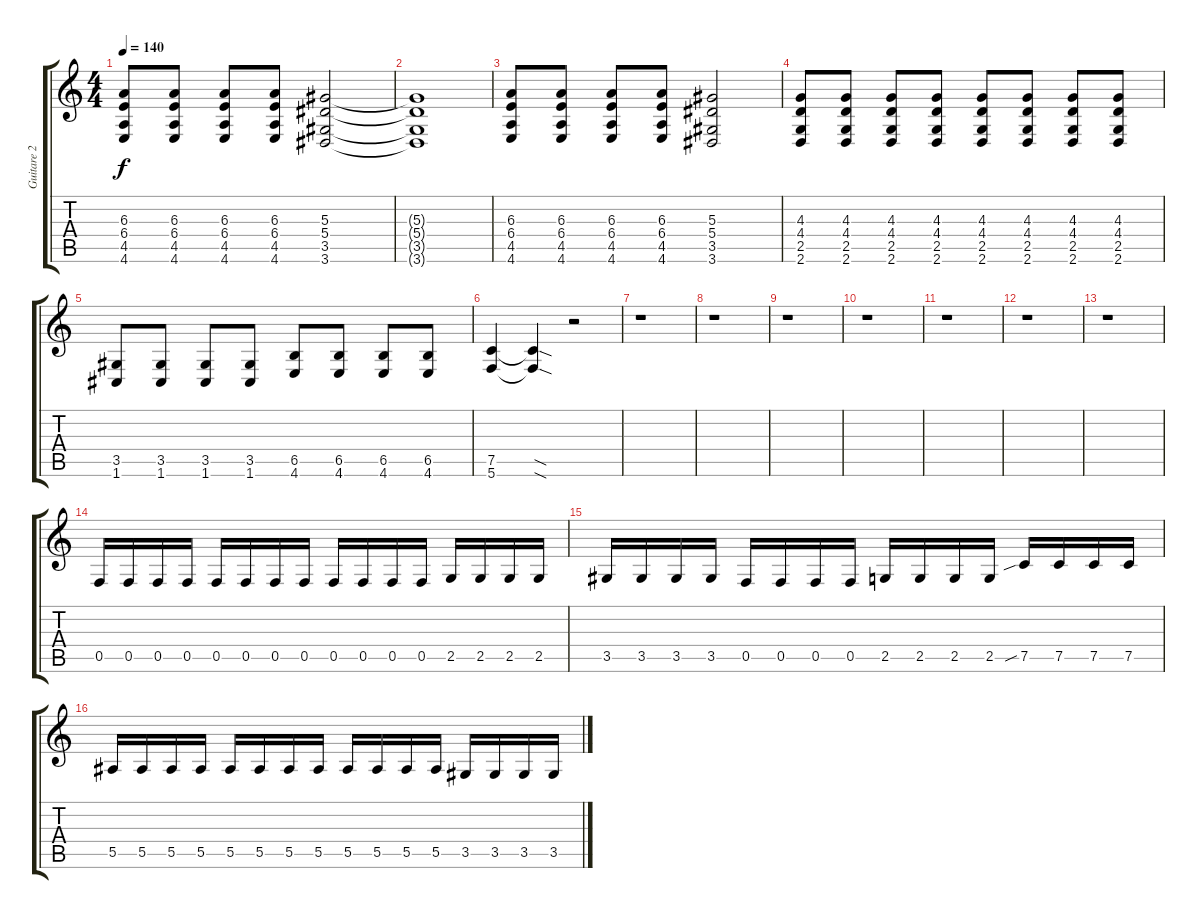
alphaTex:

\track ("Guitare 2" "Guitare 2") {instrument distortionguitar}
\staff {score tabs}
\tuning (C4 G3 Eb3 Bb2 F2 C2) {hide}
\ts (4 4)
\tempo 140
\clef g2
\ks c
(6.3 6.4 4.5 4.6).8{dy f} (6.3 6.4 4.5 4.6).8 (6.3 6.4 4.5 4.6).8 (6.3 6.4 4.5 4.6).8 (5.3 5.4 3.5 3.6).2 |
(5.3{t} 5.4{t} 3.5{t} 3.6{t}).1 |
(6.3 6.4 4.5 4.6).8 (6.3 6.4 4.5 4.6).8 (6.3 6.4 4.5 4.6).8 (6.3 6.4 4.5 4.6).8 (5.3 5.4 3.5 3.6).2 |
(4.3 4.4 2.5 2.6).8 (4.3 4.4 2.5 2.6).8 (4.3 4.4 2.5 2.6).8 (4.3 4.4 2.5 2.6).8 (4.3 4.4 2.5 2.6).8 (4.3 4.4 2.5 2.6).8 (4.3 4.4 2.5 2.6).8 (4.3 4.4 2.5 2.6).8 |
(3.5 1.6).8 (3.5 1.6).8 (3.5 1.6).8 (3.5 1.6).8 (6.5 4.6).8 (6.5 4.6).8 (6.5 4.6).8 (6.5 4.6).8 |
(7.5 5.6).4 (7.5{sod t} 5.6{sod t}).4 r.2 |
r.1 |
r.1 |
r.1 |
r.1 |
r.1 |
r.1 |
r.1 |
0.5.16 0.5.16 0.5.16 0.5.16 0.5.16 0.5.16 0.5.16 0.5.16 0.5.16 0.5.16 0.5.16 0.5.16 2.5.16 2.5.16 2.5.16 2.5.16 |
3.5.16 3.5.16 3.5.16 3.5.16 0.5.16 0.5.16 0.5.16 0.5.16 2.5.16 2.5.16 2.5.16 2.5.16 7.5{sib}.16 7.5.16 7.5.16 7.5.16 |
5.5.16 5.5.16 5.5.16 5.5.16 5.5.16 5.5.16 5.5.16 5.5.16 5.5.16 5.5.16 5.5.16 5.5.16 3.5.16 3.5.16 3.5.16 3.5.16
